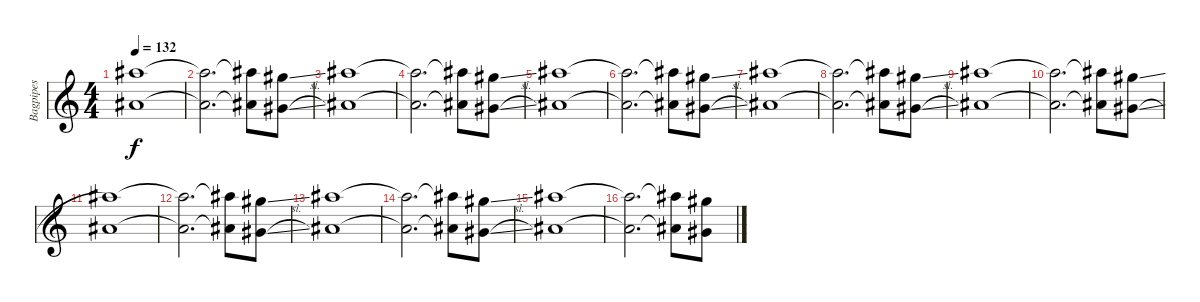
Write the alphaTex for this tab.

\track ("Bagpipes" "Bagpipes") {instrument bagpipe}
\staff {score}
\tuning (E4 B3 G3 D3 A2 E2) {hide}
\ts (4 4)
\tempo 132
\clef g2
\ks c
(18.1 15.3).1{dy f} |
(18.1{t} 15.3{t}).2{d} (18.1{t} 15.3{t}).8 (16.1{sl} 13.3{sl}).8 |
(18.1 15.3).1 |
(18.1{t} 15.3{t}).2{d} (18.1{t} 15.3{t}).8 (16.1{sl} 13.3{sl}).8 |
(18.1 15.3).1 |
(18.1{t} 15.3{t}).2{d} (18.1{t} 15.3{t}).8 (16.1{sl} 13.3{sl}).8 |
(18.1 15.3).1 |
(18.1{t} 15.3{t}).2{d} (18.1{t} 15.3{t}).8 (16.1{sl} 13.3{sl}).8 |
(18.1 15.3).1 |
(18.1{t} 15.3{t}).2{d} (18.1{t} 15.3{t}).8 (16.1{sl} 13.3{sl}).8 |
(18.1 15.3).1 |
(18.1{t} 15.3{t}).2{d} (18.1{t} 15.3{t}).8 (16.1{sl} 13.3{sl}).8 |
(18.1 15.3).1 |
(18.1{t} 15.3{t}).2{d} (18.1{t} 15.3{t}).8 (16.1{sl} 13.3{sl}).8 |
(18.1 15.3).1 |
(18.1{t} 15.3{t}).2{d} (18.1{t} 15.3{t}).8 (16.1{sl} 13.3{sl}).8
